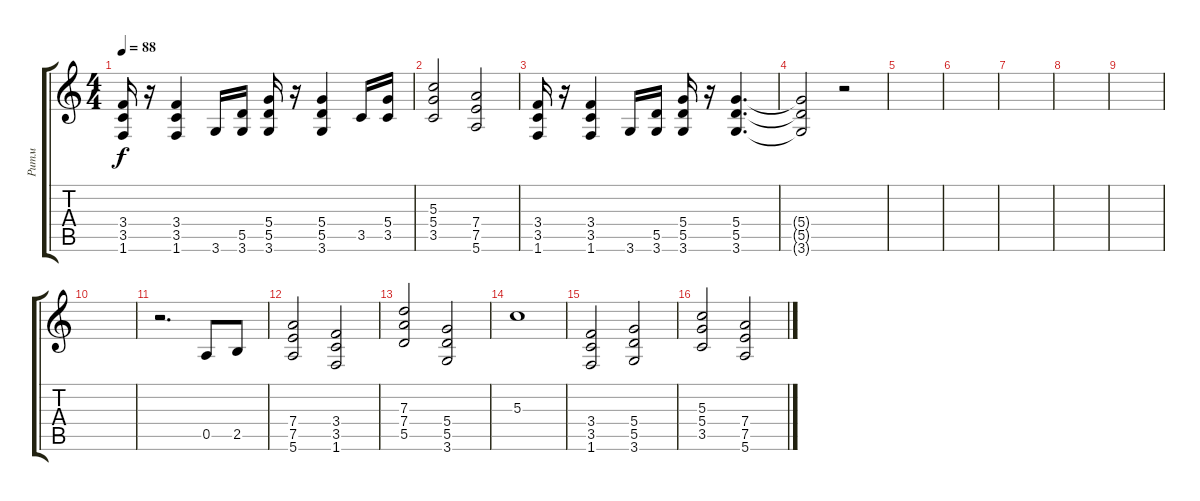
\track ("Ритм" "Ритм") {instrument distortionguitar}
\staff {score tabs}
\tuning (E4 B3 G3 D3 A2 E2) {hide}
\ts (4 4)
\tempo 88
\clef g2
\ks c
(3.4 3.5 1.6).16{dy f} r.16 (3.4 3.5 1.6).4 3.6.16 (5.5 3.6).16 (5.4 5.5 3.6).16 r.16 (5.4 5.5 3.6).4 3.5.16 (5.4 3.5).16 |
(5.3 5.4 3.5).2 (7.4 7.5 5.6).2 |
(3.4 3.5 1.6).16 r.16 (3.4 3.5 1.6).4 3.6.16 (5.5 3.6).16 (5.4 5.5 3.6).16 r.16 (5.4 5.5 3.6).4{d volume 5} |
(5.4{t} 5.5{t} 3.6{t}).2 r.2 |
|
|
|
|
|
|
r.2{d volume 10} 0.5.8 2.5.8 |
(7.4 7.5 5.6).2 (3.4 3.5 1.6).2 |
(7.3 7.4 5.5).2 (5.4 5.5 3.6).2 |
5.3.1 |
(3.4 3.5 1.6).2 (5.4 5.5 3.6).2 |
(5.3 5.4 3.5).2 (7.4 7.5 5.6).2
